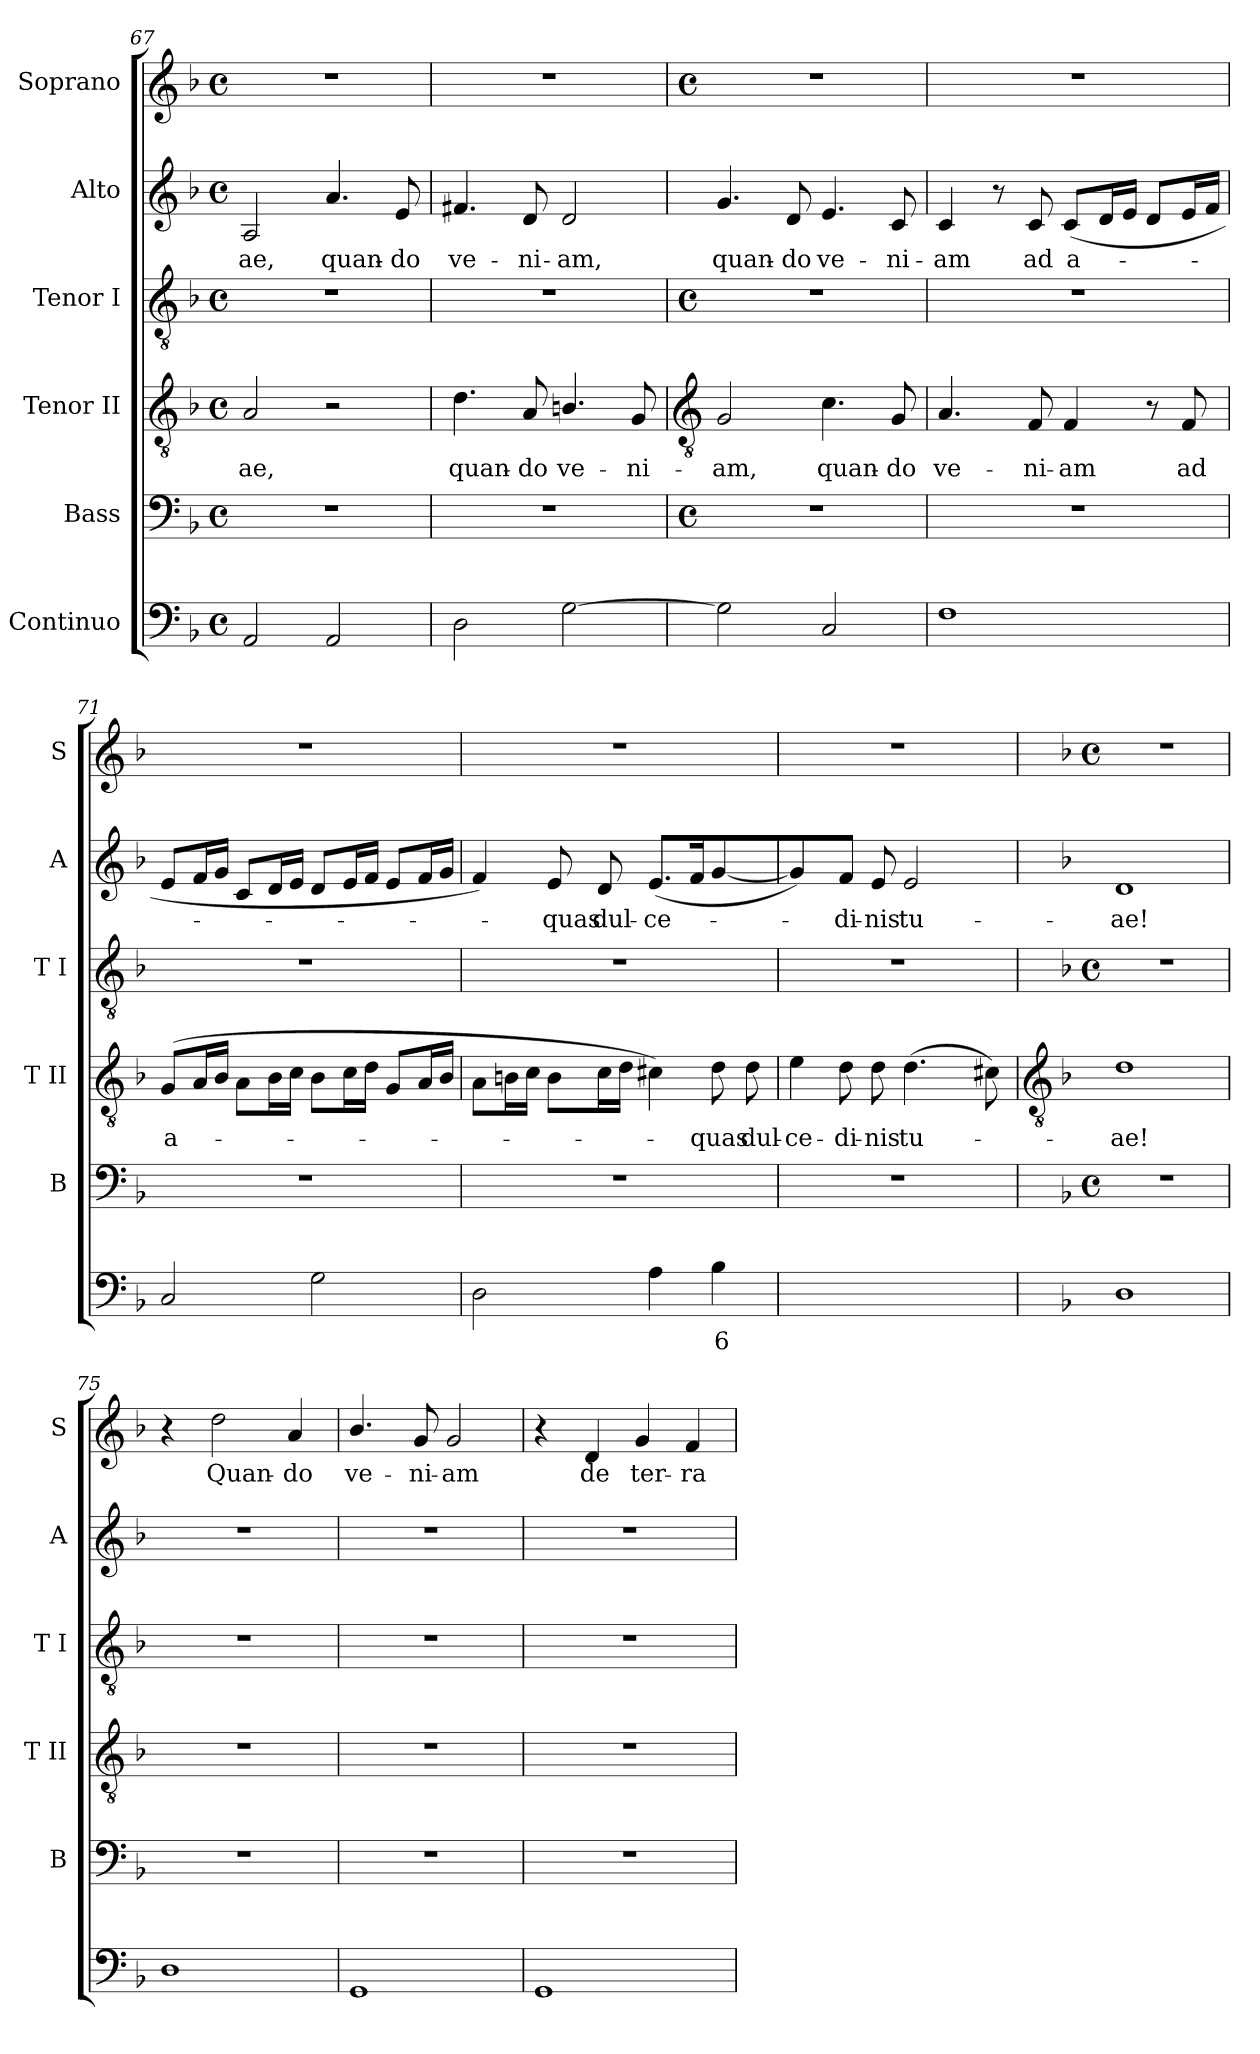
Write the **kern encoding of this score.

**kern	**text	**kern	**kern	**text	**kern	**kern	**text	**kern	**text
*part6	*part6	*part5	*part4	*part4	*part3	*part2	*part2	*part1	*part1
*staff6	*staff6	*staff5	*staff4	*staff4	*staff3	*staff2	*staff2	*staff1	*staff1
*I"Continuo	*	*I"Bass	*I"Tenor II	*	*I"Tenor I	*I"Alto	*	*I"Soprano	*
*	*	*I'B	*I'T II	*	*I'T I	*I'A	*	*I'S	*
*clefF4	*	*clefF4	*clefGv2	*	*clefGv2	*clefG2	*	*clefG2	*
*k[b-]	*	*k[b-]	*k[b-]	*	*k[b-]	*k[b-]	*	*k[b-]	*
*F:	*	*F:	*F:	*	*F:	*F:	*	*F:	*
*M4/4	*	*M4/4	*M4/4	*	*M4/4	*M4/4	*	*M4/4	*
*met(c)	*	*met(c)	*met(c)	*	*met(c)	*met(c)	*	*met(c)	*
=67	=67	=67	=67	=67	=67	=67	=67	=67	=67
!	!	!	!	!LO:LY:b	!	!	!LO:LY:b	!	!
2AA	.	1r	2A	ae,	1r	2A	-ae,	1r	.
!	!	!	!	!	!	!	!LO:LY:b	!	!
2AA	.	.	2r	.	.	4.a	quan-	.	.
!	!	!	!	!	!	!	!LO:LY:b	!	!
.	.	.	.	.	.	8e	-do	.	.
=68	=68	=68	=68	=68	=68	=68	=68	=68	=68
!	!	!	!	!LO:LY:b	!	!	!LO:LY:b	!	!
2D	.	1r	4.d	quan-	1r	4.f#X	ve-	1r	.
!	!	!	!	!LO:LY:b	!	!	!LO:LY:b	!	!
.	.	.	8A	-do	.	8d	-ni-	.	.
!	!	!	!	!LO:LY:b	!	!	!LO:LY:b	!	!
[2G	.	.	4.Bn/	ve-	.	2d	-am,	.	.
!	!	!	!	!LO:LY:b	!	!	!	!	!
.	.	.	8G	-ni-	.	.	.	.	.
!!LO:LB:g=z
=69	=69	=69	=69	=69	=69	=69	=69	=69	=69
*	*	*	*clefGv2	*	*	*	*	*	*
*	*	*M4/4	*	*	*M4/4	*	*	*M4/4	*
*	*	*met(c)	*	*	*met(c)	*	*	*met(c)	*
!	!	!	!	!LO:LY:b	!	!	!LO:LY:b	!	!
2G]	.	1r	2G	-am,	1r	4.g	quan-	1r	.
!	!	!	!	!	!	!	!LO:LY:b	!	!
.	.	.	.	.	.	8d	-do	.	.
!	!	!	!	!LO:LY:b	!	!	!LO:LY:b	!	!
2C	.	.	4.c	quan-	.	4.e	ve-	.	.
!	!	!	!	!LO:LY:b	!	!	!LO:LY:b	!	!
.	.	.	8G	-do	.	8c	-ni-	.	.
=70	=70	=70	=70	=70	=70	=70	=70	=70	=70
!	!	!	!	!LO:LY:b	!	!	!LO:LY:b	!	!
1F	.	1r	4.A	ve-	1r	4c	-am	1r	.
.	.	.	.	.	.	8r	.	.	.
!	!	!	!	!LO:LY:b	!	!	!LO:LY:b	!	!
.	.	.	8F	-ni-	.	8c	ad	.	.
!	!	!	!	!LO:LY:b	!	!	!LO:LY:b	!	!
.	.	.	4F	-am	.	(<8cL	a-	.	.
.	.	.	.	.	.	16dL	.	.	.
.	.	.	.	.	.	16eJJ	.	.	.
.	.	.	8r	.	.	8dL	.	.	.
!	!	!	!	!LO:LY:b	!	!	!	!	!
.	.	.	8F	ad	.	16eL	.	.	.
.	.	.	.	.	.	16fJJ	.	.	.
=71	=71	=71	=71	=71	=71	=71	=71	=71	=71
!	!	!	!	!LO:LY:b	!	!	!	!	!
2C	.	1r	(<8GL	a-	1r	8eL	.	1r	.
.	.	.	16AL	.	.	16fL	.	.	.
.	.	.	16B-JJ	.	.	16gJJ	.	.	.
.	.	.	8AL	.	.	8cL	.	.	.
.	.	.	16B-L	.	.	16dL	.	.	.
.	.	.	16cJJ	.	.	16eJJ	.	.	.
2G	.	.	8B-L	.	.	8dL	.	.	.
.	.	.	16cL	.	.	16eL	.	.	.
.	.	.	16dJJ	.	.	16fJJ	.	.	.
.	.	.	8GL	.	.	8eL	.	.	.
.	.	.	16AL	.	.	16fL	.	.	.
.	.	.	16B-JJ	.	.	16gJJ	.	.	.
=72	=72	=72	=72	=72	=72	=72	=72	=72	=72
2D	.	1r	8AL	.	1r	4f)	.	1r	.
.	.	.	16BnL	.	.	.	.	.	.
.	.	.	16cJJ	.	.	.	.	.	.
!	!	!	!	!	!	!	!LO:LY:b	!	!
.	.	.	8BL	.	.	8e	quas	.	.
!	!	!	!	!	!	!	!LO:LY:b	!	!
.	.	.	16cL	.	.	8d	dul-	.	.
.	.	.	16dJJ	.	.	.	.	.	.
!	!	!	!	!	!	!	!LO:LY:b	!	!
4A	.	.	4c#X)	.	.	(<8.eL	-ce-	.	.
.	.	.	.	.	.	16f	.	.	.
!	!LO:LY:b	!	!	!LO:LY:b	!	!	!	!	!
4B-	6	.	8d	quas	.	[4g	.	.	.
!	!	!	!	!LO:LY:b	!	!	!	!	!
.	.	.	8d	dul-	.	.	.	.	.
=73	=73	=73	=73	=73	=73	=73	=73	=73	=73
!	!	!	!	!LO:LY:b	!	!	!	!	!
[4Ayy	.	1r	4e	-ce-	1r	4g])	.	1r	.
!	!LO:LY:b	!	!	!LO:LY:b	!	!	!LO:LY:b	!	!
2Ayy_	4	.	8d	-di-	.	8fJ	di-	.	.
!	!	!	!	!LO:LY:b	!	!	!LO:LY:b	!	!
.	.	.	8d	-nis	.	8e	-nis	.	.
!	!	!	!	!LO:LY:b	!	!	!LO:LY:b	!	!
.	.	.	(>4.d	tu-	.	2e	tu-	.	.
4Ayy]	.	.	.	.	.	.	.	.	.
.	.	.	8c#X)	.	.	.	.	.	.
!!LO:LB:g=z
=74	=74	=74	=74	=74	=74	=74	=74	=74	=74
*	*	*	*clefGv2	*	*	*	*	*	*
*	*	*	*	*	*	*	*	*k[b-]	*
*	*	*	*	*	*	*	*	*F:	*
*	*	*M4/4	*	*	*M4/4	*	*	*M4/4	*
*	*	*met(c)	*	*	*met(c)	*	*	*met(c)	*
!	!	!	!	!LO:LY:b	!	!	!LO:LY:b	!	!
1D	.	1r	1d	ae!	1r	1d	-ae!	1r	.
=75	=75	=75	=75	=75	=75	=75	=75	=75	=75
1D	.	1r	1r	.	1r	1r	.	4r	.
!	!	!	!	!	!	!	!	!	!LO:LY:b
.	.	.	.	.	.	.	.	2dd	Quan-
!	!	!	!	!	!	!	!	!	!LO:LY:b
.	.	.	.	.	.	.	.	4a	-do
=76	=76	=76	=76	=76	=76	=76	=76	=76	=76
!	!	!	!	!	!	!	!	!	!LO:LY:b
1GG	.	1r	1r	.	1r	1r	.	4.b-/	ve-
!	!	!	!	!	!	!	!	!	!LO:LY:b
.	.	.	.	.	.	.	.	8g	-ni-
!	!	!	!	!	!	!	!	!	!LO:LY:b
.	.	.	.	.	.	.	.	2g	-am
=77	=77	=77	=77	=77	=77	=77	=77	=77	=77
1GG	.	1r	1r	.	1r	1r	.	4r	.
!	!	!	!	!	!	!	!	!	!LO:LY:b
.	.	.	.	.	.	.	.	4d	de
!	!	!	!	!	!	!	!	!	!LO:LY:b
.	.	.	.	.	.	.	.	4g	ter-
!	!	!	!	!	!	!	!	!	!LO:LY:b
.	.	.	.	.	.	.	.	4f	-ra
=	=	=	=	=	=	=	=	=	=
*-	*-	*-	*-	*-	*-	*-	*-	*-	*-
